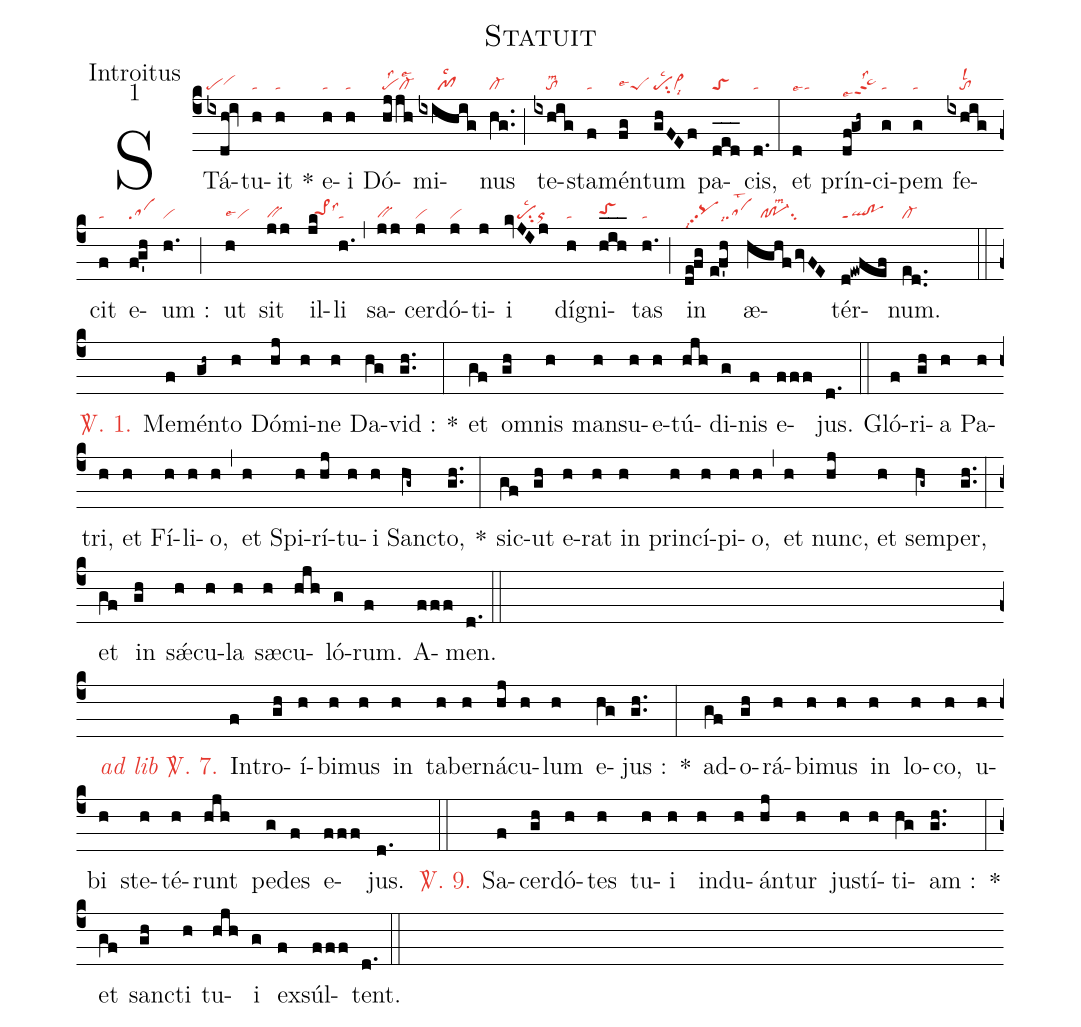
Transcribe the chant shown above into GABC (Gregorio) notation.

name:Statuit;
office-part:Introitus;
mode:1;
nabc-lines:1;
%%
(c4) STá(ixdh!iv|pevihh)tu(h|ta)it(h|ta) <sp>*</sp> e(h|ta)i(h|ta) Dó(hjjh|pelss2cl-lse2)mi(ixihig|//////pf1lsc2)nus(hg..|cl-) (;) te(ixhig|////tolsm2)sta(f|ta)mén(fg|peSlse4)tum(ghFEf|pesu2lsc2vi>lsi8) pa(d_[oh:h]e_[oh:h]d_[oh:h]|toS)cis,(d.|ta) (:) et(d|talse4) prín(df!gh~|pe~hhppt2lse7lss2)ci(g|ta)pem(g|ta) fe(ixhig|////tolsl2)cit(f|ta) e(f!g'h|sa)um :(h.|vi) (;) ut(h|vilse4) sit(jj|bv) il(jk|//pe>1hhlss6)li(h.|ta) (,) sa(jj|bv)cer(j|vi)dó(j|vi)ti(j)i(kvJIj|////pesu2lsc2or) dí(h|ta)gni(h_[oh:h]i_[oh:h]h_[oh:h]|toShh)tas(h.|ta) (;) in(de!fg//e!f'h|pqhhpp2lsi7salsi7lst2) <sp>ae</sp>(hghf/gvFE|////cl!po-1su2lsm2)tér(d!ewfef|ql!poppt1)num.(ed..|cl-) (::)

<c><sp>V/</sp>. 1.</c> Me(f)mén(gh~)to(h) Dó(hj)mi(h)ne(h) Da(hg)vid :(gh..) <sp>*</sp>(:) et(gf) o(gh)mnis(h) man(h)su(h)e(h)tú(hjh)di(g)nis(f) e(fff)jus.(d.) (::)

Gló(f)ri(gh)a(h) Pa(h)tri,(h) et(h) Fí(h)li(h)o,(h) (,) et(h) Spi(h)rí(hj)tu(h)i(h) San(hg~)cto,(gh..) <sp>*</sp>(:) sic(gf)ut(gh) e(h)rat(h) in(h) prin(h)cí(h)pi(h)o,(h) (,) et(h) nunc,(hj) et(h) sem(hg~)per,(gh..) (:) et(gf) in(gh) s<sp>'ae</sp>(h)cu(h)la(h) s<sp>ae</sp>(h)cu(hjh)ló(g)rum.(f) A(fff)men.(d.) (::) (Z)

<c><i>ad lib</i> <sp>V/</sp>. 7.</c>() In(f)tro(gh)í(h)bi(h)mus(h) in(h) ta(h)ber(h)ná(hj)cu(h)lum(h) e(hg)jus :(gh..) <sp>*</sp>(:) ad(gf)o(gh)rá(h)bi(h)mus(h) in(h) lo(h)co,(h) u(h)bi(h) ste(h)té(h)runt(hjh) pe(g)des(f) e(fff)jus.(d.) (::)

<c><sp>V/</sp>. 9.</c> Sa(f)cer(gh)dó(h)tes(h) tu(h)i(h) ind(h)u(h)án(hj)tur(h) jus(h)tí(h)ti(hg)am :(gh..) <sp>*</sp>(:) et(gf) sanc(gh)ti(h) tu(hjh)i(g) ex(f)súl(fff)tent.(d.) (::)
